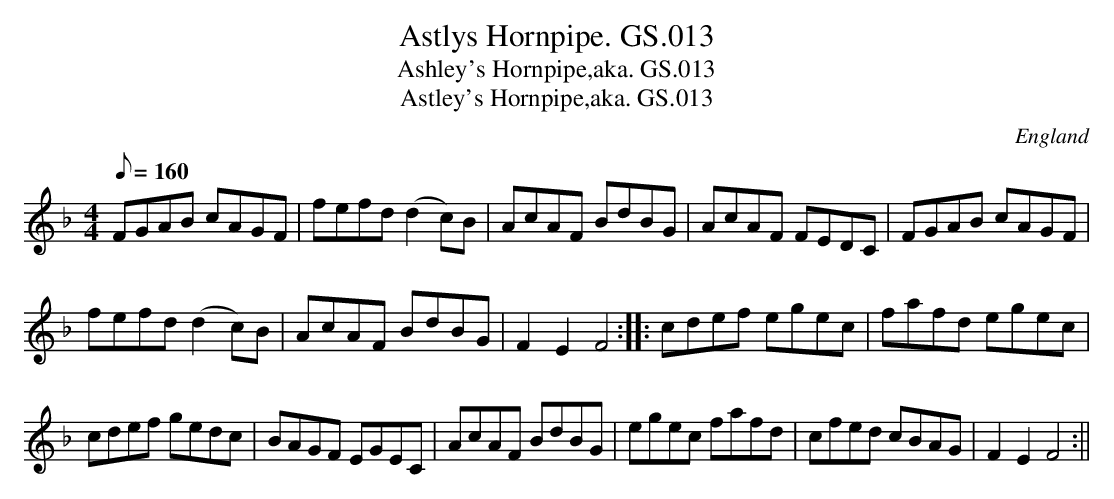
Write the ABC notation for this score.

X:1
T:Astlys Hornpipe. GS.013
T:Ashley's Hornpipe,aka. GS.013
T:Astley's Hornpipe,aka. GS.013
M:4/4
L:1/8
Q:160
O:England
K:F major
FGAB cAGF | fefd (d2 c)B | AcAF BdBG | AcAF FEDC | FGAB cAGF |! fefd (d2
c)B |
AcAF BdBG | F2E2F4 :||: cdef egec | fafd egec |! cdef gedc |
 BAGF EGEC | AcAF BdBG | egec fafd | cfed cBAG | F2 E2 F4 :||
